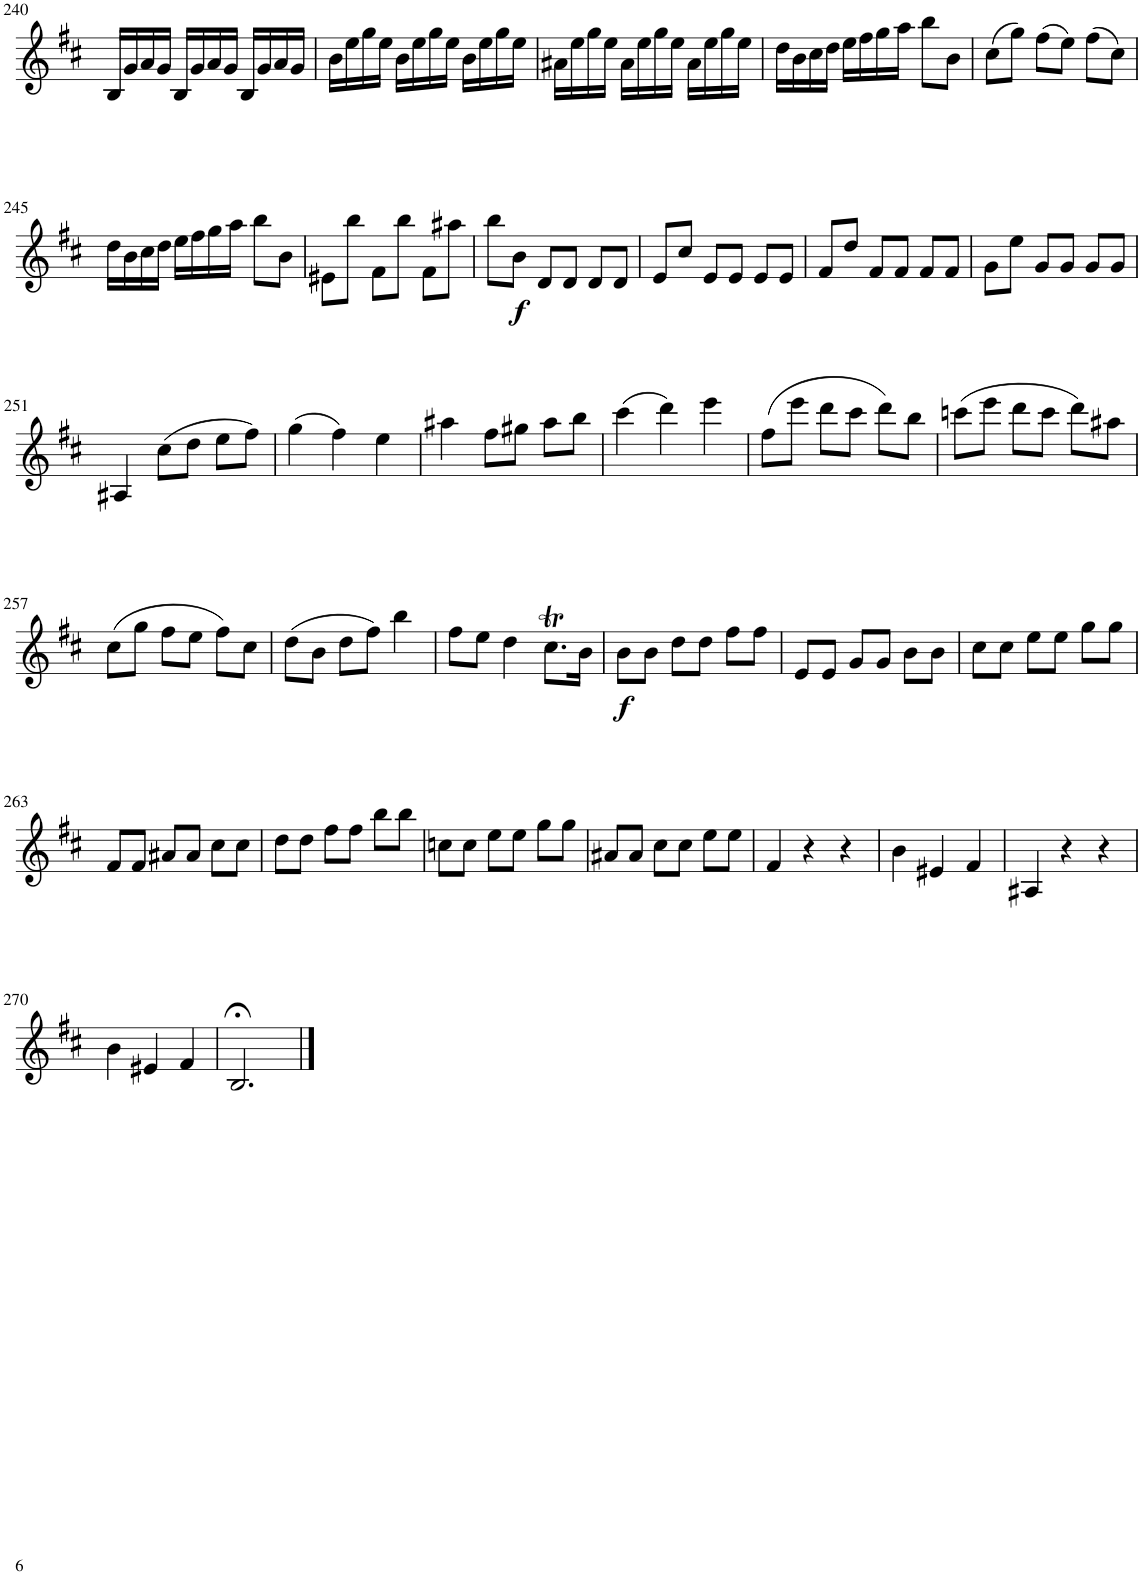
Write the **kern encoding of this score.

**kern	**dynam
*part1	*part1
*staff1	*staff1
*I"Violin	*
*I'Vln.	*
!!LO:PB:g=z
*clefG2	*
*k[f#c#]	*
*M3/4	*
=240	=240
16B/LL	.
16g/	.
16a/	.
16g/JJ	.
16B/LL	.
16g/	.
16a/	.
16g/JJ	.
16B/LL	.
16g/	.
16a/	.
16g/JJ	.
=241	=241
16b\LL	.
16ee\	.
16gg\	.
16ee\JJ	.
16b\LL	.
16ee\	.
16gg\	.
16ee\JJ	.
16b\LL	.
16ee\	.
16gg\	.
16ee\JJ	.
=242	=242
16a#X\LL	.
16ee\	.
16gg\	.
16ee\JJ	.
16a#\LL	.
16ee\	.
16gg\	.
16ee\JJ	.
16a#\LL	.
16ee\	.
16gg\	.
16ee\JJ	.
=243	=243
16dd\LL	.
16b\	.
16cc#\	.
16dd\JJ	.
16ee\LL	.
16ff#\	.
16gg\	.
16aa\JJ	.
8bb\L	.
8b\J	.
=244	=244
(8cc#\L	.
8gg\J)	.
(8ff#\L	.
8ee\J)	.
(8ff#\L	.
8cc#\J)	.
!!LO:LB:g=z
=245	=245
16dd\LL	.
16b\	.
16cc#\	.
16dd\JJ	.
16ee\LL	.
16ff#\	.
16gg\	.
16aa\JJ	.
8bb\L	.
8b\J	.
=246	=246
8e#X\L	.
8bb\J	.
8f#\L	.
8bb\J	.
8f#\L	.
8aa#X\J	.
=247	=247
8bb\L	.
!	!LO:DY:b
8b\J	f
8d/L	.
8d/J	.
8d/L	.
8d/J	.
=248	=248
8e/L	.
8cc#/J	.
8e/L	.
8e/J	.
8e/L	.
8e/J	.
=249	=249
8f#/L	.
8dd/J	.
8f#/L	.
8f#/J	.
8f#/L	.
8f#/J	.
=250	=250
8g\L	.
8ee\J	.
8g/L	.
8g/J	.
8g/L	.
8g/J	.
!!LO:LB:g=z
=251	=251
4A#X/	.
(8cc#\L	.
8dd\J	.
8ee\L	.
8ff#\J)	.
=252	=252
(4gg\	.
4ff#\)	.
4ee\	.
=253	=253
4aa#X\	.
8ff#\L	.
8gg#X\J	.
8aa#\L	.
8bb\J	.
=254	=254
(4ccc#\	.
4ddd\)	.
4eee\	.
=255	=255
(8ff#\L	.
8eee\J	.
8ddd\L	.
8ccc#\J	.
8ddd\L)	.
8bb\J	.
=256	=256
(8cccn\L	.
8eee\J	.
8ddd\L	.
8ccc\J	.
8ddd\L)	.
8aa#X\J	.
!!LO:LB:g=z
=257	=257
(8cc#\L	.
8gg\J	.
8ff#\L	.
8ee\J	.
8ff#\L)	.
8cc#\J	.
=258	=258
(8dd\L	.
8b\J	.
8dd\L	.
8ff#\J)	.
4bb\	.
=259	=259
8ff#\L	.
8ee\J	.
4dd\	.
8.cc#t\L	.
16b\Jk	.
=260	=260
!	!LO:DY:b
8b\L	f
8b\J	.
8dd\L	.
8dd\J	.
8ff#\L	.
8ff#\J	.
=261	=261
8e/L	.
8e/J	.
8g/L	.
8g/J	.
8b\L	.
8b\J	.
=262	=262
8cc#\L	.
8cc#\J	.
8ee\L	.
8ee\J	.
8gg\L	.
8gg\J	.
!!LO:LB:g=z
=263	=263
8f#/L	.
8f#/J	.
8a#X/L	.
8a#/J	.
8cc#\L	.
8cc#\J	.
=264	=264
8dd\L	.
8dd\J	.
8ff#\L	.
8ff#\J	.
8bb\L	.
8bb\J	.
=265	=265
8ccn\L	.
8cc\J	.
8ee\L	.
8ee\J	.
8gg\L	.
8gg\J	.
=266	=266
8a#X/L	.
8a#/J	.
8cc#\L	.
8cc#\J	.
8ee\L	.
8ee\J	.
=267	=267
4f#/	.
4r	.
4r	.
=268	=268
4b\	.
4e#X/	.
4f#/	.
=269	=269
4A#X/	.
4r	.
4r	.
!!LO:LB:g=z
=270	=270
4b\	.
4e#X/	.
4f#/	.
=271	=271
2.B;</	.
==	==
*-	*-
